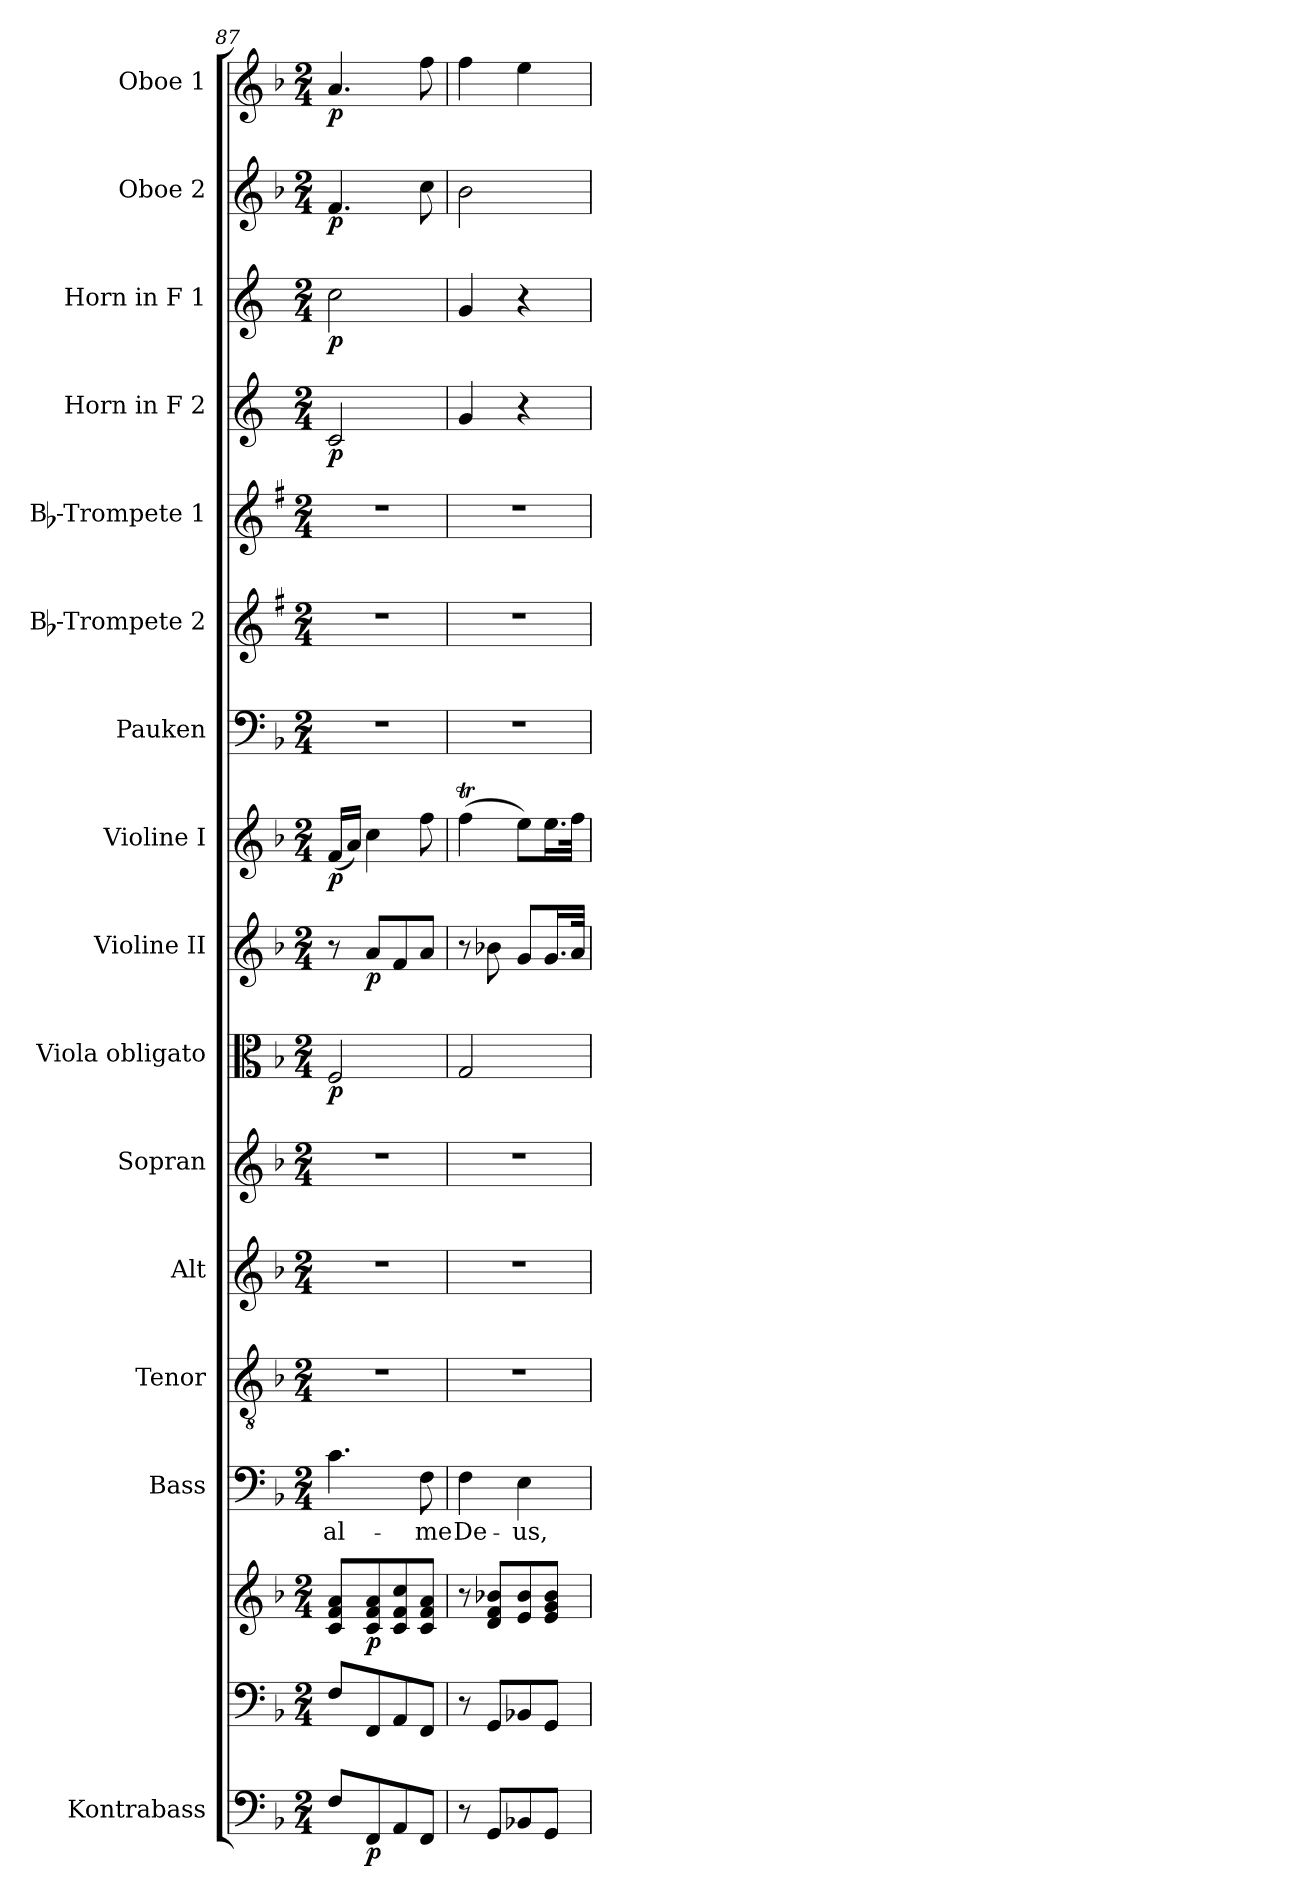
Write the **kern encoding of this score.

**kern	**dynam	**kern	**kern	**dynam	**kern	**text	**kern	**kern	**kern	**kern	**dynam	**kern	**dynam	**kern	**dynam	**kern	**kern	**kern	**kern	**dynam	**kern	**dynam	**kern	**dynam	**kern	**dynam
*part16	*part16	*part15	*part15	*part15	*part14	*part14	*part13	*part12	*part11	*part10	*part10	*part9	*part9	*part8	*part8	*part7	*part6	*part5	*part4	*part4	*part3	*part3	*part2	*part2	*part1	*part1
*staff17	*staff17	*staff16	*staff15	*staff15/16	*staff14	*staff14	*staff13	*staff12	*staff11	*staff10	*staff10	*staff9	*staff9	*staff8	*staff8	*staff7	*staff6	*staff5	*staff4	*staff4	*staff3	*staff3	*staff2	*staff2	*staff1	*staff1
*I"Kontrabass	*	*	*	*	*I"Bass	*	*I"Tenor	*I"Alt	*I"Sopran	*I"Viola obligato	*	*I"Violine II	*	*I"Violine I	*	*I"Pauken	*I"Bb-Trompete 2	*I"Bb-Trompete 1	*I"Horn in F 2	*	*I"Horn in F 1	*	*I"Oboe 2	*	*I"Oboe 1	*
*I'Kb.	*	*	*	*	*I'B.	*	*I'T.	*I'A.	*I'S.	*I'Vla.	*	*I'Vl. II	*	*I'Vl. I	*	*I'Pk.	*I'Bb Trp. 2	*I'Bb Trp. 1	*	*	*	*	*I'Ob. 2	*	*I'Ob. 1	*
*clefF4	*	*clefF4	*clefG2	*	*clefF4	*	*clefGv2	*clefG2	*clefG2	*clefC3	*	*clefG2	*	*clefG2	*	*clefF4	*clefG2	*clefG2	*clefG2	*	*clefG2	*	*clefG2	*	*clefG2	*
*ITrd7c12	*	*	*	*	*	*	*	*	*	*	*	*	*	*	*	*	*ITrd1c2	*ITrd1c2	*ITrd4c7	*	*ITrd4c7	*	*	*	*	*
*k[b-]	*	*k[b-]	*k[b-]	*	*k[b-]	*	*k[b-]	*k[b-]	*k[b-]	*k[b-]	*	*k[b-]	*	*k[b-]	*	*k[b-]	*k[b-]	*k[b-]	*k[b-]	*	*k[b-]	*	*k[b-]	*	*k[b-]	*
*F:	*	*F:	*F:	*	*F:	*	*F:	*F:	*F:	*F:	*	*F:	*	*F:	*	*F:	*F:	*F:	*F:	*	*F:	*	*F:	*	*F:	*
*M2/4	*	*M2/4	*M2/4	*	*M2/4	*	*M2/4	*M2/4	*M2/4	*M2/4	*	*M2/4	*	*M2/4	*	*M2/4	*M2/4	*M2/4	*M2/4	*	*M2/4	*	*M2/4	*	*M2/4	*
=87	=87	=87	=87	=87	=87	=87	=87	=87	=87	=87	=87	=87	=87	=87	=87	=87	=87	=87	=87	=87	=87	=87	=87	=87	=87	=87
!	!	!	!	!	!	!LO:LY:b	!	!	!	!	!LO:DY:b	!	!	!	!LO:DY:b	!	!	!	!	!LO:DY:b	!	!LO:DY:b	!	!LO:DY:b	!	!LO:DY:b
8FF/L	.	8F/L	8c/ 8f/ 8a/L	.	4.c\	al-	2r	2r	2r	2F/	p	8r	.	(<16f/LL	p	2r	2r	2r	2F/	p	2f\	p	4.f/	p	4.a/	p
.	.	.	.	.	.	.	.	.	.	.	.	.	.	16a/JJ)	.	.	.	.	.	.	.	.	.	.	.	.
!	!LO:DY:b	!	!	!LO:DY:b	!	!	!	!	!	!	!	!	!LO:DY:b	!	!	!	!	!	!	!	!	!	!	!	!	!
8FFF/	p	8FF/	8c/ 8f/ 8a/	p	.	.	.	.	.	.	.	8a/L	p	4cc\	.	.	.	.	.	.	.	.	.	.	.	.
8AAA/	.	8AA/	8c/ 8f/ 8cc/	.	.	.	.	.	.	.	.	8f/	.	.	.	.	.	.	.	.	.	.	.	.	.	.
!	!	!	!	!	!	!LO:LY:b	!	!	!	!	!	!	!	!	!	!	!	!	!	!	!	!	!	!	!	!
8FFF/J	.	8FF/J	8c/ 8f/ 8a/J	.	8F\	-me	.	.	.	.	.	8a/J	.	8ff\	.	.	.	.	.	.	.	.	8cc\	.	8ff\	.
=88	=88	=88	=88	=88	=88	=88	=88	=88	=88	=88	=88	=88	=88	=88	=88	=88	=88	=88	=88	=88	=88	=88	=88	=88	=88	=88
!	!	!	!	!	!	!LO:LY:b	!	!	!	!	!	!	!	!	!	!	!	!	!	!	!	!	!	!	!	!
8r	.	8r	8r	.	4F\	De-	2r	2r	2r	2G/	.	8r	.	(>4ffT\	.	2r	2r	2r	4c/	.	4c/	.	2b-\	.	4ff\	.
8GGG/L	.	8GG/L	8d/ 8f/ 8b-X/L	.	.	.	.	.	.	.	.	8b-X\	.	.	.	.	.	.	.	.	.	.	.	.	.	.
!	!	!	!	!	!	!LO:LY:b	!	!	!	!	!	!	!	!	!	!	!	!	!	!	!	!	!	!	!	!
8BBB-X/	.	8BB-X/	8e/ 8b-/	.	4E\	-us,	.	.	.	.	.	8g/L	.	8ee\L)	.	.	.	.	4r	.	4r	.	.	.	4ee\	.
8GGG/J	.	8GG/J	8e/ 8g/ 8b-/J	.	.	.	.	.	.	.	.	16.g/L	.	16.ee\L	.	.	.	.	.	.	.	.	.	.	.	.
.	.	.	.	.	.	.	.	.	.	.	.	32a/JJk	.	32ff\JJk	.	.	.	.	.	.	.	.	.	.	.	.
=	=	=	=	=	=	=	=	=	=	=	=	=	=	=	=	=	=	=	=	=	=	=	=	=	=	=
*-	*-	*-	*-	*-	*-	*-	*-	*-	*-	*-	*-	*-	*-	*-	*-	*-	*-	*-	*-	*-	*-	*-	*-	*-	*-	*-
